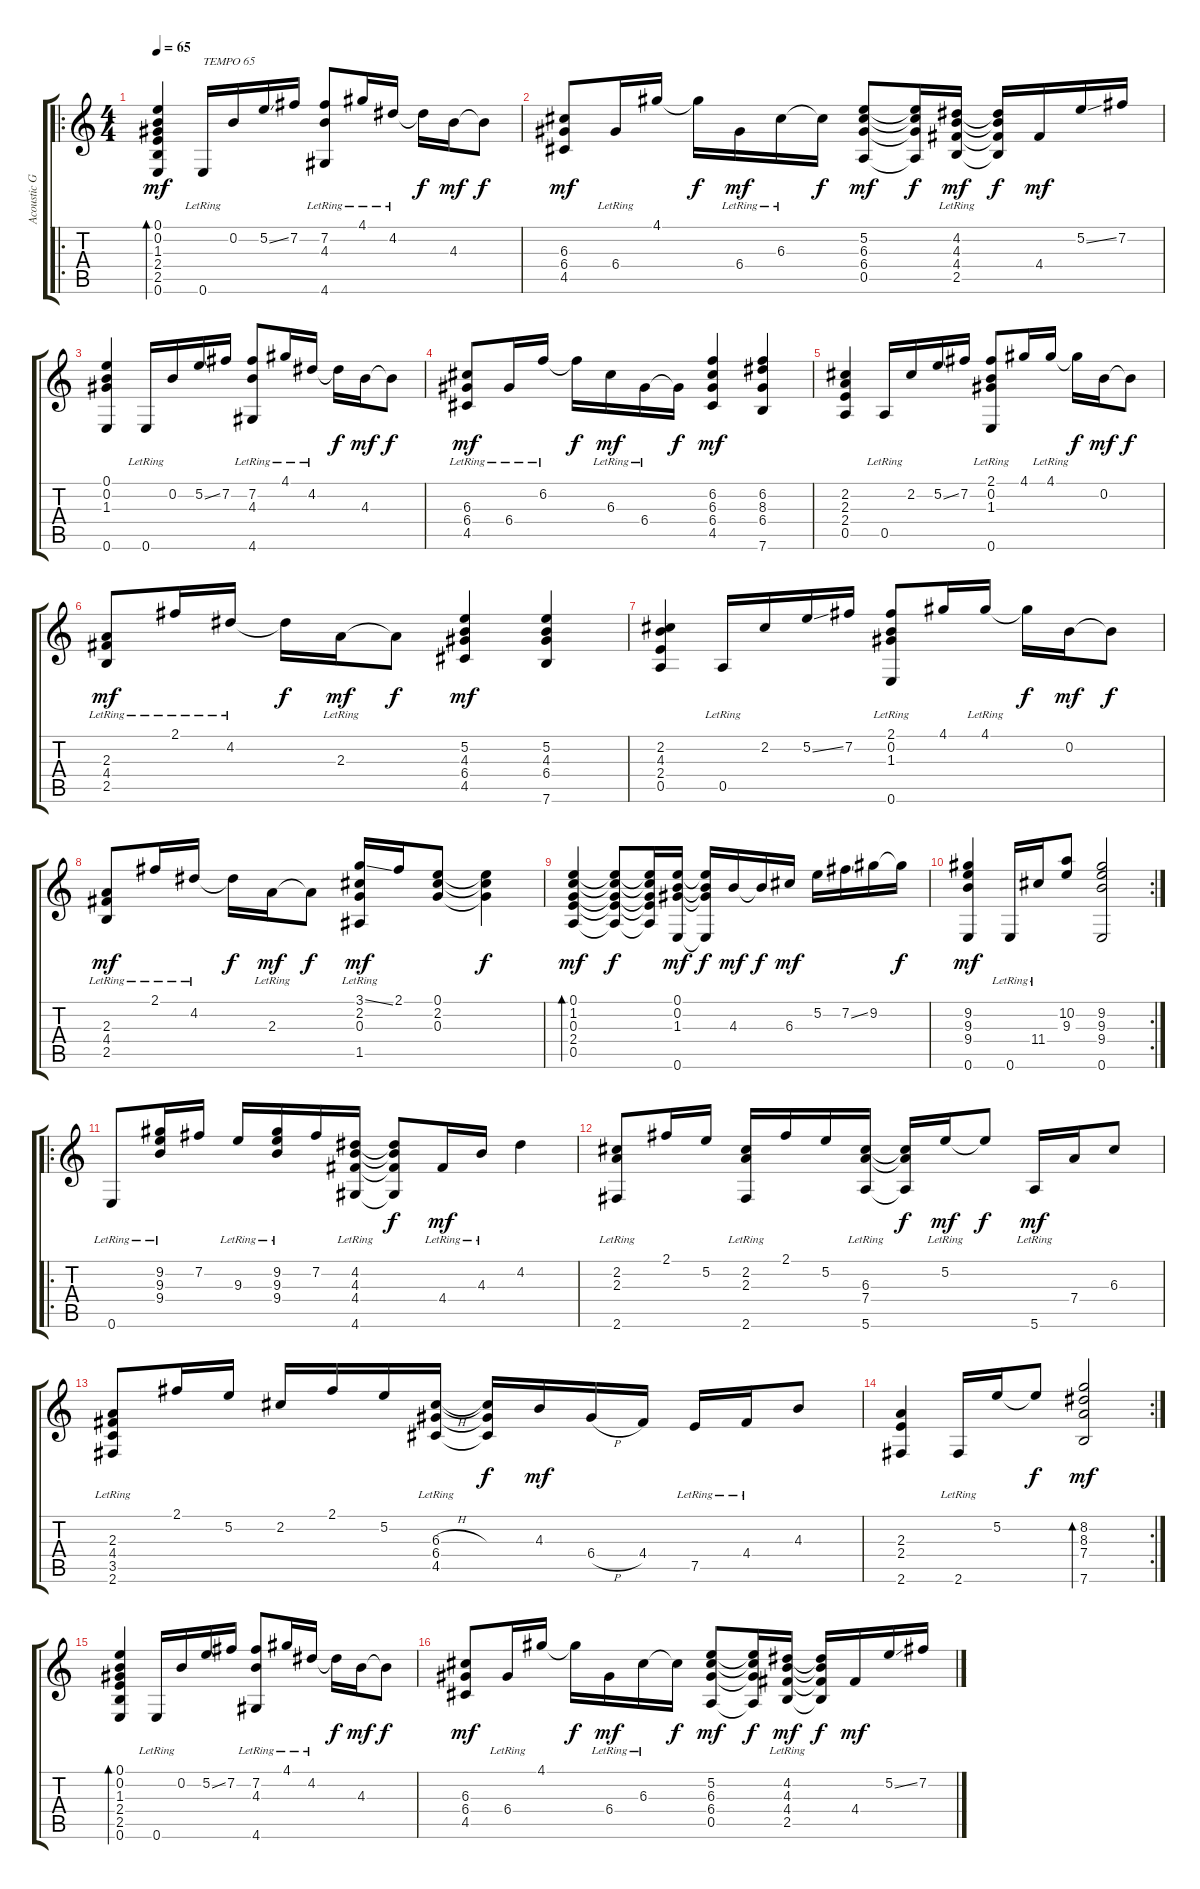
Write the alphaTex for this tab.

\track ("Acoustic Guitar" "Acoustic G") {instrument acousticguitarnylon}
\staff {score tabs}
\tuning (E4 B3 G3 D3 A2 E2) {hide}
\ro
\ts (4 4)
\tempo 65
\clef g2
\ks c
(0.1 0.2 1.3 2.4 2.5 0.6).4{bd 60 dy mf instrument acousticguitarnylon} 0.6{lr}.16{txt "TEMPO 65"} 0.2.16 5.2{ss}.16 7.2.16 (7.2{lr} 4.3{lr} 4.6{lr}).8 4.1{lr}.16 4.2{lr}.16 4.2{t}.16{dy f} 4.3.16{dy mf} 4.3{t}.8{dy f} |
(6.3 6.4 4.5).8{dy mf} 6.4{lr}.16 4.1.16 4.1{t}.16{dy f} 6.4{lr}.16{dy mf} 6.3{lr}.16 6.3{t}.16{dy f} (5.2 6.3 6.4 0.5).8{dy mf} (5.2{t} 6.3{t} 6.4{t} 0.5{t}).16{dy f} (4.2 4.3 4.4 2.5{lr}).16{dy mf} (4.2{t} 4.3{t} 4.4{t} 2.5{t}).16{dy f} 4.4.16{dy mf} 5.2{ss}.16 7.2.16 |
(0.1 0.2 1.3 0.6).4 0.6{lr}.16 0.2.16 5.2{ss}.16 7.2.16 (7.2{lr} 4.3{lr} 4.6{lr}).8 4.1{lr}.16 4.2{lr}.16 4.2{t}.16{dy f} 4.3.16{dy mf} 4.3{t}.8{dy f} |
(6.3{lr} 6.4{lr} 4.5{lr}).8{dy mf} 6.4{lr}.16 6.2{lr}.16 6.2{t}.16{dy f} 6.3{lr}.16{dy mf} 6.4{lr}.16 6.4{t}.16{dy f} (6.2 6.3 6.4 4.5).4{dy mf} (6.2 8.3 6.4 7.6).4 |
(2.2 2.3 2.4 0.5).4 0.5{lr}.16 2.2.16 5.2{ss}.16 7.2.16 (2.1 0.2{lr} 1.3{lr} 0.6{lr}).8 4.1.16 4.1{lr}.16 4.1{t}.16{dy f} 0.2.16{dy mf} 0.2{t}.8{dy f} |
(2.3{lr} 4.4{lr} 2.5{lr}).8{dy mf} 2.1{lr}.16 4.2{lr}.16 4.2{t}.16{dy f} 2.3{lr}.16{dy mf} 2.3{t}.8{dy f} (5.2 4.3 6.4 4.5).4{dy mf} (5.2 4.3 6.4 7.6).4 |
(2.2 4.3 2.4 0.5).4 0.5{lr}.16 2.2.16 5.2{ss}.16 7.2.16 (2.1 0.2{lr} 1.3{lr} 0.6{lr}).8 4.1.16 4.1{lr}.16 4.1{t}.16{dy f} 0.2.16{dy mf} 0.2{t}.8{dy f} |
(2.3{lr} 4.4{lr} 2.5{lr}).8{dy mf} 2.1{lr}.16 4.2{lr}.16 4.2{t}.16{dy f} 2.3{lr}.16{dy mf} 2.3{t}.8{dy f} (3.1{ss} 2.2{lr} 0.3{lr} 1.5{lr}).16{dy mf} 2.1.16 (0.1 2.2 0.3).8 (0.1{t} 2.2{t} 0.3{t}).4{dy f} |
(0.1 1.2 0.3 2.4 0.5).4{bd 120 dy mf} (0.1{t} 1.2{t} 0.3{t} 2.4{t} 0.5{t}).8{dy f} (0.1{t} 1.2{t} 0.3{t} 2.4{t} 0.5{t}).16 (0.1 0.2 1.3 0.6).16{dy mf} (0.1{t} 0.2{t} 1.3{t} 0.6{t}).16{dy f} 4.3.16{dy mf} 4.3{t}.16{dy f} 6.3.16{dy mf} 5.2.16 7.2{ss}.16 9.2.16 9.2{t}.16{dy f} |
\rc 2
(9.2 9.3 9.4 0.6).4{dy mf} 0.6{lr}.16 11.4{lr}.16 (10.2 9.3).8 (9.2 9.3 9.4 0.6).2 |
\ro
0.6{lr}.8 (9.2 9.3{lr} 9.4{lr}).16 7.2.16 9.3{lr}.16 (9.2 9.3{lr} 9.4{lr}).16 7.2.16 (4.2{lr} 4.3{lr} 4.4{lr} 4.6{lr}).16 (4.2{t} 4.3{t} 4.4{t} 4.6{t}).8{dy f} 4.4{lr}.16{dy mf} 4.3{lr}.16 4.2.4 |
(2.2{lr} 2.3{lr} 2.6{lr}).8 2.1.16 5.2.16 (2.2{lr} 2.3{lr} 2.6{lr}).16 2.1.16 5.2.16 (6.3{lr} 7.4{lr} 5.6{lr}).16 (6.3{t} 7.4{t} 5.6{t}).16{dy f} 5.2{lr}.16{dy mf} 5.2{t}.8{dy f} 5.6{lr}.16{dy mf} 7.4.16 6.3.8 |
(2.3{lr} 4.4{lr} 3.5{lr} 2.6{lr}).8 2.1.16 5.2.16 2.2.16 2.1.16 5.2.16 (6.3{h} 6.4{lr} 4.5{lr}).16 (6.3{t} 6.4{t} 4.5{t}).16{dy f} 4.3.16{dy mf} 6.4{h}.16 4.4.16 7.5{lr}.16 4.4{lr}.16 4.3.8 |
\rc 2
(2.3 2.4 2.6).4 2.6{lr}.16 5.2.16 5.2{t}.8{dy f} (8.2 8.3 7.4 7.6).2{bd 120 dy mf} |
(0.1 0.2 1.3 2.4 2.5 0.6).4{bd 60} 0.6{lr}.16 0.2.16 5.2{ss}.16 7.2.16 (7.2{lr} 4.3{lr} 4.6{lr}).8 4.1{lr}.16 4.2{lr}.16 4.2{t}.16{dy f} 4.3.16{dy mf} 4.3{t}.8{dy f} |
(6.3 6.4 4.5).8{dy mf} 6.4{lr}.16 4.1.16 4.1{t}.16{dy f} 6.4{lr}.16{dy mf} 6.3{lr}.16 6.3{t}.16{dy f} (5.2 6.3 6.4 0.5).8{dy mf} (5.2{t} 6.3{t} 6.4{t} 0.5{t}).16{dy f} (4.2 4.3 4.4 2.5{lr}).16{dy mf} (4.2{t} 4.3{t} 4.4{t} 2.5{t}).16{dy f} 4.4.16{dy mf} 5.2{ss}.16 7.2.16
